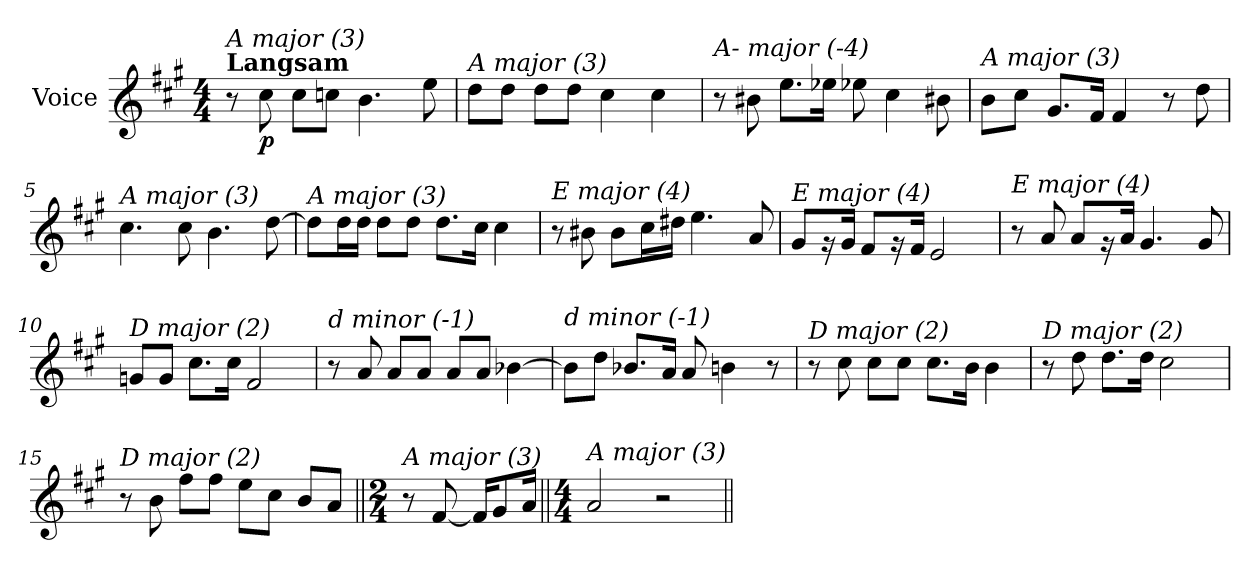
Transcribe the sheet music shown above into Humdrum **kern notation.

**kern	**dynam
*part1	*part1
*staff1	*staff1
*I"Voice	*
*I'V	*
*clefG2	*
*k[f#c#g#]	*
*M4/4	*
=1	=1
!LO:TX:a:B:t=Langsam	!
!LO:TX:i:t=A major (3)	!
8r	.
!	!LO:DY:b
8cc#\	p
8cc#\L	.
8ccn\J	.
4.b\	.
8ee\	.
=2	=2
!LO:TX:i:t=A major (3)	!
8dd\L	.
8dd\J	.
8dd\L	.
8dd\J	.
4cc#\	.
4cc#\	.
=3	=3
!LO:TX:i:t=A- major (-4)	!
8r	.
8b#X\	.
8.ee\L	.
16ee-Xi\Jk	.
8ee-Xi\	.
4cc#\	.
8b#Xi\	.
=4	=4
!LO:TX:i:t=A major (3)	!
8b\L	.
8cc#\J	.
8.g#/L	.
16f#/Jk	.
4f#/	.
8r	.
8dd\	.
!!LO:LB:g=z
=5	=5
!LO:TX:i:t=A major (3)	!
4.cc#\	.
8cc#\	.
4.b\	.
[8dd\	.
=6	=6
!LO:TX:i:t=A major (3)	!
8dd\L]	.
16dd\L	.
16dd\JJ	.
8dd\L	.
8dd\J	.
8.dd\L	.
16cc#\Jk	.
4cc#\	.
=7	=7
!LO:TX:i:t=E major (4)	!
8r	.
8b#X\	.
8b#\L	.
16cc#\L	.
16dd#X\JJ	.
4.ee\	.
8a/	.
=8	=8
!LO:TX:i:t=E major (4)	!
8g#/L	.
16rg	.
16g#/Jk	.
8f#/L	.
16rg	.
16f#/Jk	.
2e/	.
!!LO:LB:g=z
=9	=9
!LO:TX:i:t=E major (4)	!
8r	.
8a/	.
8a/L	.
16rg	.
16a/Jk	.
4.g#/	.
8g#/	.
=10	=10
!LO:TX:i:t=D major (2)	!
8gn/L	.
8g/J	.
8.cc#\L	.
16cc#\Jk	.
2f#/	.
=11	=11
!LO:TX:i:t=d minor (-1)	!
8r	.
8a/	.
8a/L	.
8a/J	.
8a/L	.
8a/J	.
[4b-X\	.
=12	=12
!LO:TX:i:t=d minor (-1)	!
8b-\L]	.
8dd\J	.
8.b-X/L	.
16a/Jk	.
8a/	.
4bn\	.
8r	.
!!LO:LB:g=z
=13	=13
!LO:TX:i:t=D major (2)	!
8r	.
8cc#\	.
8cc#\L	.
8cc#\J	.
8.cc#\L	.
16b\Jk	.
4b\	.
=14	=14
!LO:TX:i:t=D major (2)	!
8r	.
8dd\	.
8.dd\L	.
16dd\Jk	.
2cc#\	.
=15	=15
!LO:TX:i:t=D major (2)	!
8r	.
8b\	.
8ff#\L	.
8ff#\J	.
8ee\L	.
8cc#\J	.
8b/L	.
8a/J	.
=16||	=16||
*M2/4	*
!LO:TX:i:t=A major (3)	!
8r	.
[8f#/	.
16f#/KL]	.
8g#/	.
16a/Jk	.
=17||	=17||
*M4/4	*
!LO:TX:i:t=A major (3)	!
2a/	.
2r	.
=||	=||
*-	*-
